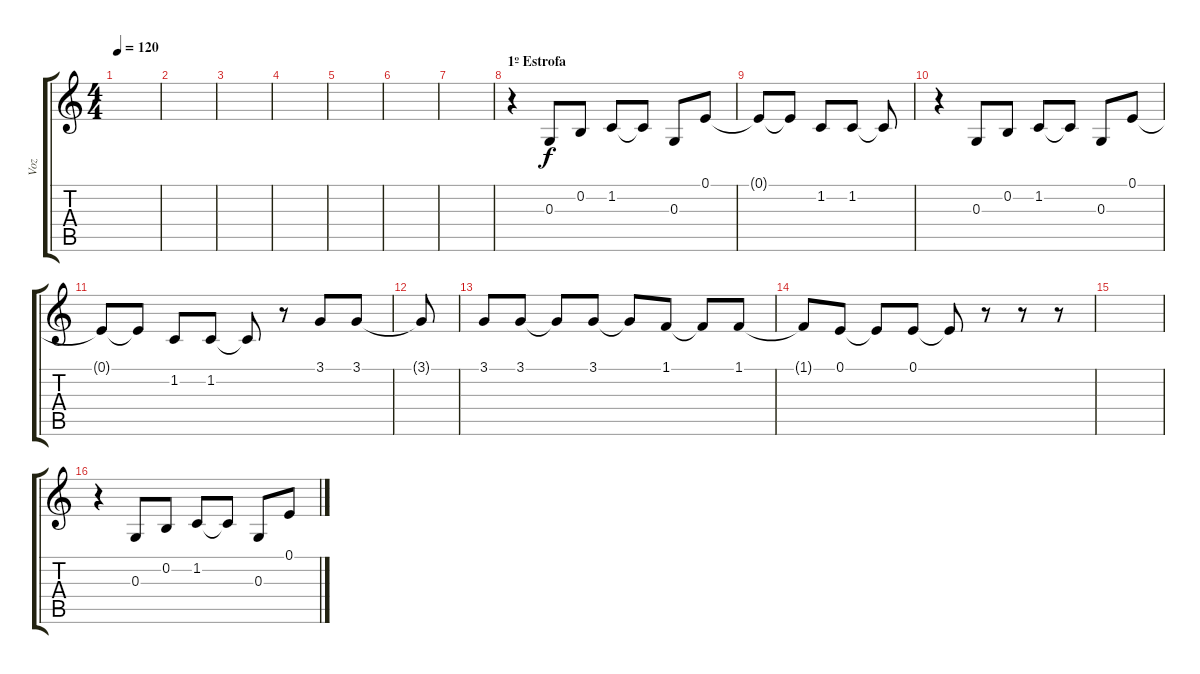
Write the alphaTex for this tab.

\track ("Voz" "Voz") {instrument trombone}
\staff {score tabs}
\tuning (E4 B3 G3 D3 A2 E2) {hide}
\ts (4 4)
\tempo 120
\clef g2
\ks c
|
|
|
|
|
|
|
\section ("" "1º Estrofa")
r.4 0.3.8 0.2.8 1.2.8 1.2{t}.8 0.3.8 0.1.8 |
0.1{t}.8 0.1{t}.8 1.2.8 1.2.8 1.2{t}.8 |
r.4 0.3.8 0.2.8 1.2.8 1.2{t}.8 0.3.8 0.1.8 |
0.1{t}.8 0.1{t}.8 1.2.8 1.2.8 1.2{t}.8 r.8 3.1.8 3.1.8 |
3.1{t}.8 |
3.1.8 3.1.8 3.1{t}.8 3.1.8 3.1{t}.8 1.1.8 1.1{t}.8 1.1.8 |
1.1{t}.8 0.1.8 0.1{t}.8 0.1.8 0.1{t}.8 r.8 r.8 r.8 |
|
r.4 0.3.8 0.2.8 1.2.8 1.2{t}.8 0.3.8 0.1.8
